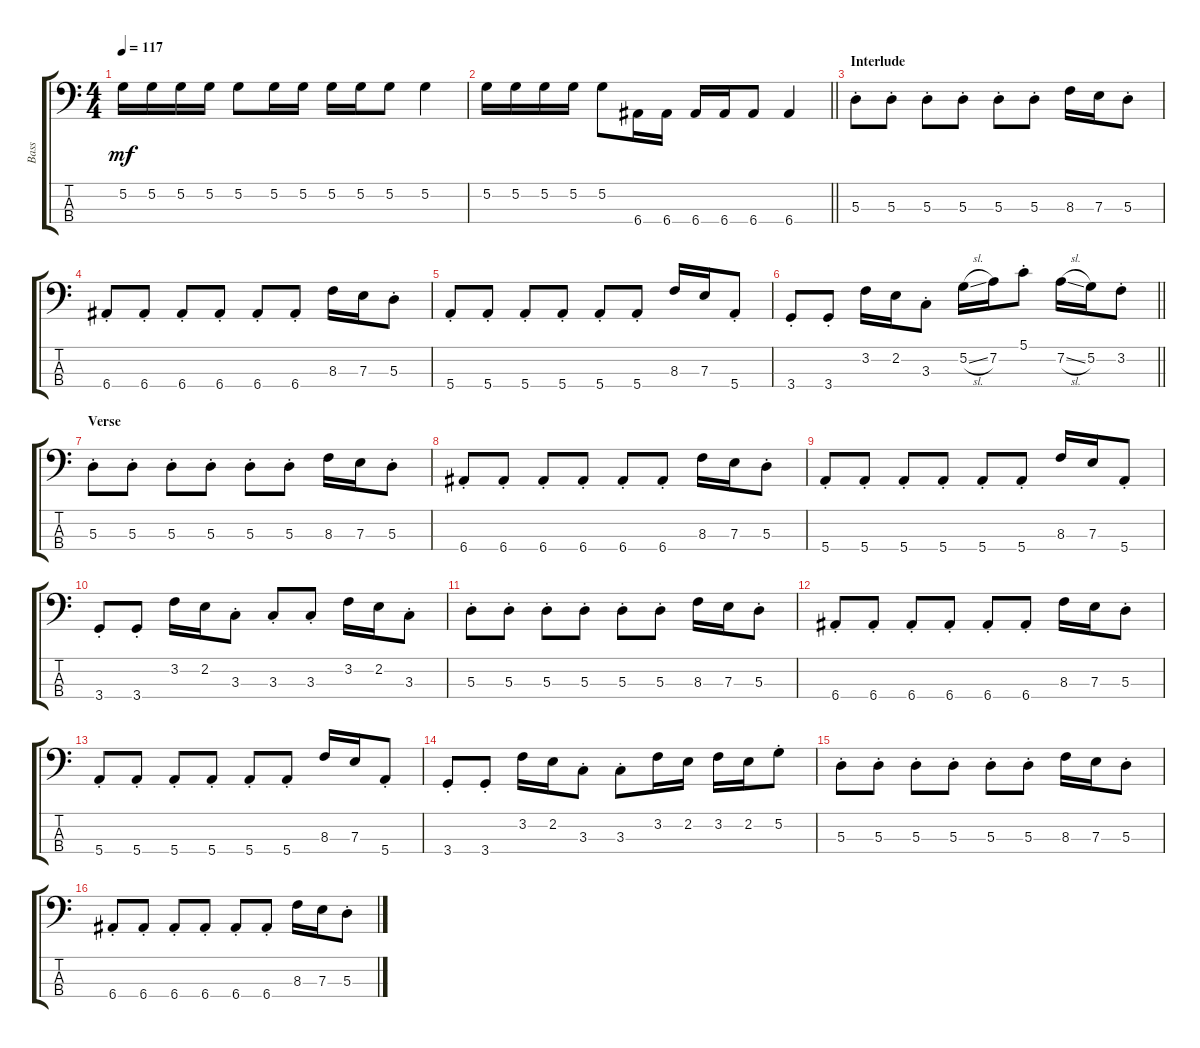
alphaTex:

\track ("Bass" "Bass") {instrument slapbass1}
\staff {score tabs}
\tuning (G2 D2 A1 E1) {hide}
\ts (4 4)
\tempo 117
\clef f4
\ks c
5.2.16{dy mf} 5.2.16 5.2.16 5.2.16 5.2.8 5.2.16 5.2.16 5.2.16 5.2.16 5.2.8 5.2.4 |
\barLineRight lightlight
5.2.16 5.2.16 5.2.16 5.2.16 5.2.8 6.4.16 6.4.16 6.4.16 6.4.16 6.4.8 6.4.4 |
\section ("" "Interlude")
5.3{st}.8 5.3{st}.8 5.3{st}.8 5.3{st}.8 5.3{st}.8 5.3{st}.8 8.3.16 7.3.16 5.3{st}.8 |
6.4{st}.8 6.4{st}.8 6.4{st}.8 6.4{st}.8 6.4{st}.8 6.4{st}.8 8.3.16 7.3.16 5.3{st}.8 |
5.4{st}.8 5.4{st}.8 5.4{st}.8 5.4{st}.8 5.4{st}.8 5.4{st}.8 8.3.16 7.3.16 5.4{st}.8 |
\barLineRight lightlight
3.4{st}.8 3.4{st}.8 3.2.16 2.2.16 3.3{st}.8 5.2{sl}.16 7.2.16 5.1{st}.8 7.2{sl}.16 5.2.16 3.2{st}.8 |
\section ("" "Verse")
5.3{st}.8 5.3{st}.8 5.3{st}.8 5.3{st}.8 5.3{st}.8 5.3{st}.8 8.3.16 7.3.16 5.3{st}.8 |
6.4{st}.8 6.4{st}.8 6.4{st}.8 6.4{st}.8 6.4{st}.8 6.4{st}.8 8.3.16 7.3.16 5.3{st}.8 |
5.4{st}.8 5.4{st}.8 5.4{st}.8 5.4{st}.8 5.4{st}.8 5.4{st}.8 8.3.16 7.3.16 5.4{st}.8 |
3.4{st}.8 3.4{st}.8 3.2.16 2.2.16 3.3{st}.8 3.3{st}.8 3.3{st}.8 3.2.16 2.2.16 3.3{st}.8 |
5.3{st}.8 5.3{st}.8 5.3{st}.8 5.3{st}.8 5.3{st}.8 5.3{st}.8 8.3.16 7.3.16 5.3{st}.8 |
6.4{st}.8 6.4{st}.8 6.4{st}.8 6.4{st}.8 6.4{st}.8 6.4{st}.8 8.3.16 7.3.16 5.3{st}.8 |
5.4{st}.8 5.4{st}.8 5.4{st}.8 5.4{st}.8 5.4{st}.8 5.4{st}.8 8.3.16 7.3.16 5.4{st}.8 |
3.4{st}.8 3.4{st}.8 3.2.16 2.2.16 3.3{st}.8 3.3{st}.8 3.2.16 2.2.16 3.2.16 2.2.16 5.2{st}.8 |
5.3{st}.8 5.3{st}.8 5.3{st}.8 5.3{st}.8 5.3{st}.8 5.3{st}.8 8.3.16 7.3.16 5.3{st}.8 |
6.4{st}.8 6.4{st}.8 6.4{st}.8 6.4{st}.8 6.4{st}.8 6.4{st}.8 8.3.16 7.3.16 5.3{st}.8
